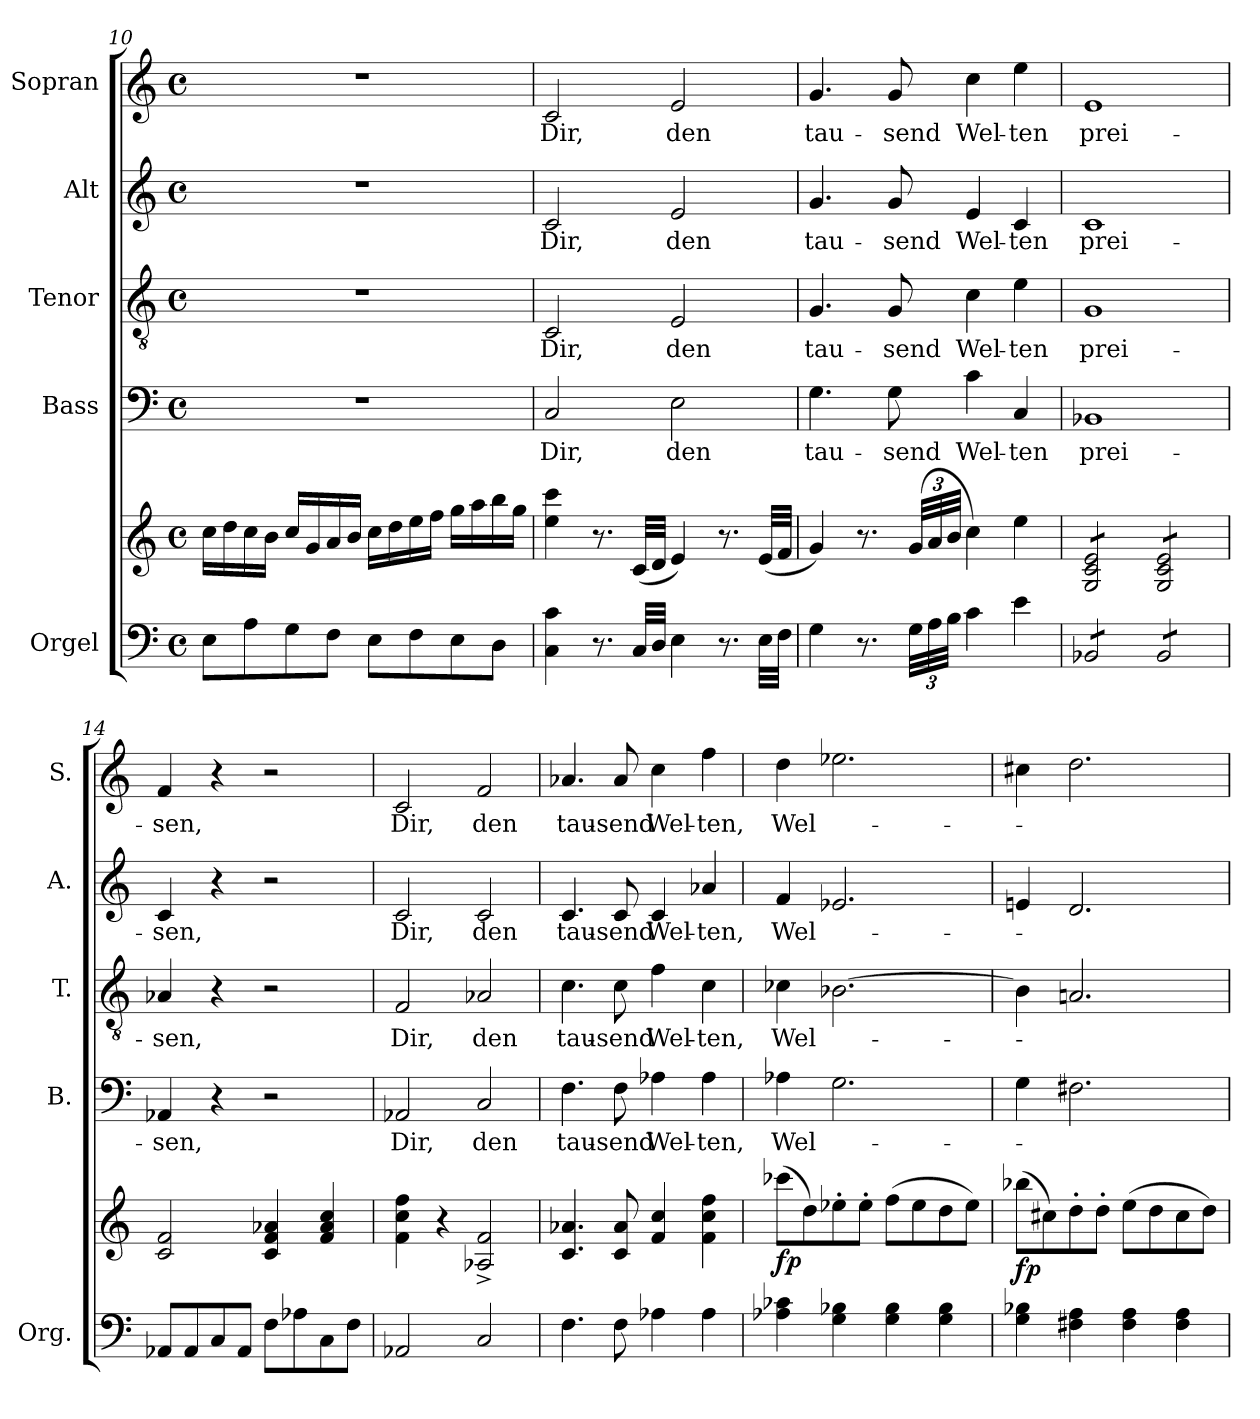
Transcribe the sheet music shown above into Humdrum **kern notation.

**kern	**kern	**dynam	**kern	**text	**kern	**text	**kern	**text	**kern	**text
*part5	*part5	*part5	*part4	*part4	*part3	*part3	*part2	*part2	*part1	*part1
*staff6	*staff5	*staff5/6	*staff4	*staff4	*staff3	*staff3	*staff2	*staff2	*staff1	*staff1
*I"Orgel	*	*	*I"Bass	*	*I"Tenor	*	*I"Alt	*	*I"Sopran	*
*I'Org.	*	*	*I'B.	*	*I'T.	*	*I'A.	*	*I'S.	*
!!LO:PB:g=z
*clefF4	*clefG2	*	*clefF4	*	*clefGv2	*	*clefG2	*	*clefG2	*
*k[]	*k[]	*	*k[]	*	*k[]	*	*k[]	*	*k[]	*
*C:	*C:	*	*C:	*	*C:	*	*C:	*	*C:	*
*M4/4	*M4/4	*	*M4/4	*	*M4/4	*	*M4/4	*	*M4/4	*
*met(c)	*met(c)	*	*met(c)	*	*met(c)	*	*met(c)	*	*met(c)	*
=10	=10	=10	=10	=10	=10	=10	=10	=10	=10	=10
8E\L	16cc\LL	.	1r	.	1r	.	1r	.	1r	.
.	16dd\	.	.	.	.	.	.	.	.	.
8A\	16cc\	.	.	.	.	.	.	.	.	.
.	16b\JJ	.	.	.	.	.	.	.	.	.
8G\	16cc/LL	.	.	.	.	.	.	.	.	.
.	16g/	.	.	.	.	.	.	.	.	.
8F\J	16a/	.	.	.	.	.	.	.	.	.
.	16b/JJ	.	.	.	.	.	.	.	.	.
8E\L	16cc\LL	.	.	.	.	.	.	.	.	.
.	16dd\	.	.	.	.	.	.	.	.	.
8F\	16ee\	.	.	.	.	.	.	.	.	.
.	16ff\JJ	.	.	.	.	.	.	.	.	.
8E\	16gg\LL	.	.	.	.	.	.	.	.	.
.	16aa\	.	.	.	.	.	.	.	.	.
8D\J	16bb\	.	.	.	.	.	.	.	.	.
.	16gg\JJ	.	.	.	.	.	.	.	.	.
=11	=11	=11	=11	=11	=11	=11	=11	=11	=11	=11
!	!	!	!	!LO:LY:b	!	!LO:LY:b	!	!LO:LY:b	!	!LO:LY:b
4C\ 4c\	4ee\ 4ccc\	.	2C/	Dir,	2C/	Dir,	2c/	Dir,	2c/	Dir,
8.r	8.r	.	.	.	.	.	.	.	.	.
32C/LLL	(<32c/LLL	.	.	.	.	.	.	.	.	.
32D/JJJ	32d/JJJ	.	.	.	.	.	.	.	.	.
!	!	!	!	!LO:LY:b	!	!LO:LY:b	!	!LO:LY:b	!	!LO:LY:b
4E\	4e/)	.	2E\	den	2E/	den	2e/	den	2e/	den
8.r	8.r	.	.	.	.	.	.	.	.	.
32E\LLL	(<32e/LLL	.	.	.	.	.	.	.	.	.
32F\JJJ	32f/JJJ	.	.	.	.	.	.	.	.	.
=12	=12	=12	=12	=12	=12	=12	=12	=12	=12	=12
!	!	!	!	!LO:LY:b	!	!LO:LY:b	!	!LO:LY:b	!	!LO:LY:b
4G\	4g/)	.	4.G\	tau-	4.G/	tau-	4.g/	tau-	4.g/	tau-
8.r	8.r	.	.	.	.	.	.	.	.	.
!	!	!	!	!LO:LY:b	!	!LO:LY:b	!	!LO:LY:b	!	!LO:LY:b
.	.	.	8G\	-send	8G/	-send	8g/	-send	8g/	-send
48G\LLL	(<48g/LLL	.	.	.	.	.	.	.	.	.
48A\	48a/	.	.	.	.	.	.	.	.	.
48B\JJJ	48b/JJJ	.	.	.	.	.	.	.	.	.
!	!	!	!	!LO:LY:b	!	!LO:LY:b	!	!LO:LY:b	!	!LO:LY:b
4c\	4cc\)	.	4c\	Wel-	4c\	Wel-	4e/	Wel-	4cc\	Wel-
!	!	!	!	!LO:LY:b	!	!LO:LY:b	!	!LO:LY:b	!	!LO:LY:b
4e\	4ee\	.	4C/	-ten	4e\	-ten	4c/	-ten	4ee\	-ten
=13	=13	=13	=13	=13	=13	=13	=13	=13	=13	=13
!	!	!	!	!LO:LY:b	!	!LO:LY:b	!	!LO:LY:b	!	!LO:LY:b
*tremolo	*	*	*	*	*	*	*	*	*	*
*	*tremolo	*	*	*	*	*	*	*	*	*
8BB-X/L	8G/ 8c/ 8e/L	.	1BB-X	prei-	1G	prei-	1c	prei-	1e	prei-
8BB-X/	8G/ 8c/ 8e/	.	.	.	.	.	.	.	.	.
8BB-X/	8G/ 8c/ 8e/	.	.	.	.	.	.	.	.	.
8BB-X/J	8G/ 8c/ 8e/J	.	.	.	.	.	.	.	.	.
8BB-/L	8G/ 8c/ 8e/L	.	.	.	.	.	.	.	.	.
8BB-/	8G/ 8c/ 8e/	.	.	.	.	.	.	.	.	.
8BB-/	8G/ 8c/ 8e/	.	.	.	.	.	.	.	.	.
8BB-/J	8G/ 8c/ 8e/J	.	.	.	.	.	.	.	.	.
*	*Xtremolo	*	*	*	*	*	*	*	*	*
*Xtremolo	*	*	*	*	*	*	*	*	*	*
=14	=14	=14	=14	=14	=14	=14	=14	=14	=14	=14
!	!	!	!	!LO:LY:b	!	!LO:LY:b	!	!LO:LY:b	!	!LO:LY:b
8AA-X/L	2c/ 2f/	.	4AA-X/	-sen,	4A-X/	-sen,	4c/	-sen,	4f/	-sen,
8AA-/	.	.	.	.	.	.	.	.	.	.
8C/	.	.	4r	.	4r	.	4r	.	4r	.
8AA-/J	.	.	.	.	.	.	.	.	.	.
8F\L	4c/ 4f/ 4a-X/	.	2r	.	2r	.	2r	.	2r	.
8A-X\	.	.	.	.	.	.	.	.	.	.
8C\	4f/ 4a-/ 4cc/	.	.	.	.	.	.	.	.	.
8F\J	.	.	.	.	.	.	.	.	.	.
=15	=15	=15	=15	=15	=15	=15	=15	=15	=15	=15
!	!	!	!	!LO:LY:b	!	!LO:LY:b	!	!LO:LY:b	!	!LO:LY:b
2AA-X/	4f\ 4cc\ 4ff\	.	2AA-X/	Dir,	2F/	Dir,	2c/	Dir,	2c/	Dir,
.	4r	.	.	.	.	.	.	.	.	.
!	!	!	!	!LO:LY:b	!	!LO:LY:b	!	!LO:LY:b	!	!LO:LY:b
2C/	2A-X/^< 2f/^<	.	2C/	den	2A-X/	den	2c/	den	2f/	den
!!LO:LB:g=z
=16	=16	=16	=16	=16	=16	=16	=16	=16	=16	=16
!	!	!	!	!LO:LY:b	!	!LO:LY:b	!	!LO:LY:b	!	!LO:LY:b
4.F\	4.c/ 4.a-X/	.	4.F\	tau-	4.c\	tau-	4.c/	tau-	4.a-X/	tau-
!	!	!	!	!LO:LY:b	!	!LO:LY:b	!	!LO:LY:b	!	!LO:LY:b
8F\	8c/ 8a-/	.	8F\	-send	8c\	-send	8c/	-send	8a-/	-send
!	!	!	!	!LO:LY:b	!	!LO:LY:b	!	!LO:LY:b	!	!LO:LY:b
4A-X\	4f/ 4cc/	.	4A-X\	Wel-	4f\	Wel-	4c/	Wel-	4cc\	Wel-
!	!	!	!	!LO:LY:b	!	!LO:LY:b	!	!LO:LY:b	!	!LO:LY:b
4A-\	4f\ 4cc\ 4ff\	.	4A-\	-ten,	4c\	-ten,	4a-X/	-ten,	4ff\	-ten,
=17	=17	=17	=17	=17	=17	=17	=17	=17	=17	=17
!	!	!LO:DY:b	!	!LO:LY:b	!	!LO:LY:b	!	!LO:LY:b	!	!LO:LY:b
4A-X\ 4c-X\	(>8ccc-X\L	fp	4A-X\	Wel-	4c-X\	Wel-	4f/	Wel-	4dd\	Wel-
.	8dd\)	.	.	.	.	.	.	.	.	.
4G\ 4B-X\	8ee-X'>\	.	2.G\	.	[2.B-X\	.	2.e-X/	.	2.ee-X\	.
.	8ee-'>\J	.	.	.	.	.	.	.	.	.
4G\ 4B-\	(>8ff\L	.	.	.	.	.	.	.	.	.
.	8ee-\	.	.	.	.	.	.	.	.	.
4G\ 4B-\	8dd\	.	.	.	.	.	.	.	.	.
.	8ee-\J)	.	.	.	.	.	.	.	.	.
=18	=18	=18	=18	=18	=18	=18	=18	=18	=18	=18
!	!	!LO:DY:b	!	!	!	!	!	!	!	!
4G\ 4B-X\	(>8bb-X\L	fp	4G\	.	4B-\]	.	4en/	.	4cc#X\	.
.	8cc#X\)	.	.	.	.	.	.	.	.	.
4F#X\ 4A\	8dd'>\	.	2.F#X\	.	2.An/	.	2.d/	.	2.dd\	.
.	8dd'>\J	.	.	.	.	.	.	.	.	.
4F#\ 4A\	(>8ee\L	.	.	.	.	.	.	.	.	.
.	8dd\	.	.	.	.	.	.	.	.	.
4F#\ 4A\	8cc#\	.	.	.	.	.	.	.	.	.
.	8dd\J)	.	.	.	.	.	.	.	.	.
=	=	=	=	=	=	=	=	=	=	=
*-	*-	*-	*-	*-	*-	*-	*-	*-	*-	*-
